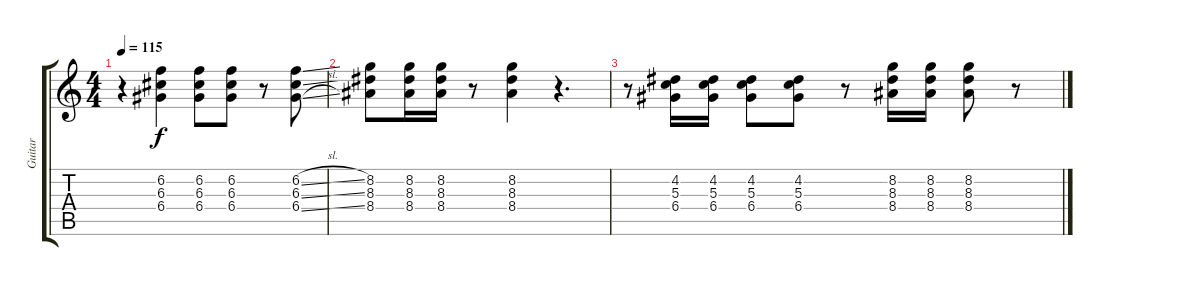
\track ("Guitar" "Guitar") {instrument electricguitarclean}
\staff {score tabs}
\tuning (E4 B3 G3 D3 A2 E2) {hide}
\ts (4 4)
\tempo 115
\clef g2
\ks c
r.4{dy f} (6.2 6.3 6.4).4 (6.2 6.3 6.4).8 (6.2 6.3 6.4).8 r.8 (6.2{sl} 6.3{sl} 6.4{sl}).8 |
(8.2 8.3 8.4).8 (8.2 8.3 8.4).16 (8.2 8.3 8.4).16 r.8 (8.2 8.3 8.4).4 r.4{d} |
r.8 (4.2 5.3 6.4).16 (4.2 5.3 6.4).16 (4.2 5.3 6.4).8 (4.2 5.3 6.4).8 r.8 (8.2 8.3 8.4).16 (8.2 8.3 8.4).16 (8.2 8.3 8.4).8 r.8
